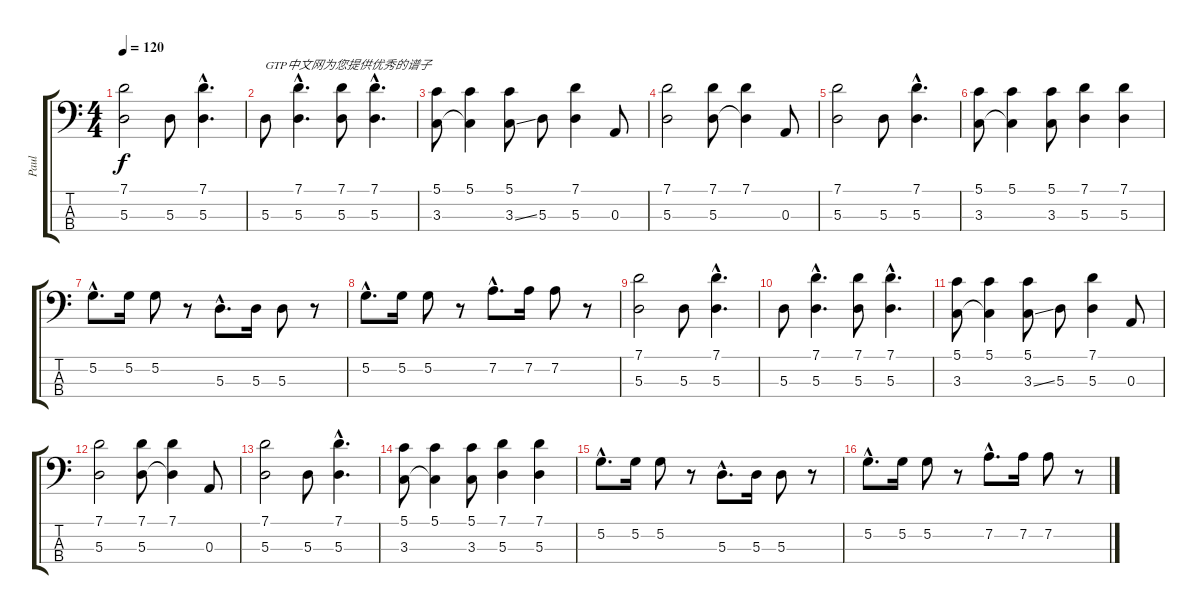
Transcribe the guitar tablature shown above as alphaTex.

\track ("Paul" "Paul") {instrument fretlessbass}
\staff {score tabs}
\tuning (G2 D2 A1 E1) {hide}
\ts (4 4)
\tempo 120
\clef f4
\ks c
(7.1 5.3).2{dy f instrument fretlessbass} 5.3.8 (7.1{hac} 5.3{hac}).4{d} |
5.3.8{txt "GTP中文网为您提供优秀的谱子"} (7.1{hac} 5.3{hac}).4{d} (7.1 5.3).8 (7.1{hac} 5.3{hac}).4{d} |
(5.1 3.3).8 (5.1 3.3{t}).4 (5.1 3.3{ss}).8 5.3.8 (7.1 5.3).4 0.3.8 |
(7.1 5.3).2 (7.1 5.3).8 (7.1 5.3{t}).4 0.3.8 |
(7.1 5.3).2 5.3.8 (7.1{hac} 5.3{hac}).4{d} |
(5.1 3.3).8 (5.1 3.3{t}).4 (5.1 3.3).8 (7.1 5.3).4 (7.1 5.3).4 |
5.2{hac}.8{d} 5.2.16 5.2.8 r.8 5.3{hac}.8{d} 5.3.16 5.3.8 r.8 |
5.2{hac}.8{d} 5.2.16 5.2.8 r.8 7.2{hac}.8{d} 7.2.16 7.2.8 r.8 |
(7.1 5.3).2 5.3.8 (7.1{hac} 5.3{hac}).4{d} |
5.3.8 (7.1{hac} 5.3{hac}).4{d} (7.1 5.3).8 (7.1{hac} 5.3{hac}).4{d} |
(5.1 3.3).8 (5.1 3.3{t}).4 (5.1 3.3{ss}).8 5.3.8 (7.1 5.3).4 0.3.8 |
(7.1 5.3).2 (7.1 5.3).8 (7.1 5.3{t}).4 0.3.8 |
(7.1 5.3).2 5.3.8 (7.1{hac} 5.3{hac}).4{d} |
(5.1 3.3).8 (5.1 3.3{t}).4 (5.1 3.3).8 (7.1 5.3).4 (7.1 5.3).4 |
5.2{hac}.8{d} 5.2.16 5.2.8 r.8 5.3{hac}.8{d} 5.3.16 5.3.8 r.8 |
5.2{hac}.8{d} 5.2.16 5.2.8 r.8 7.2{hac}.8{d} 7.2.16 7.2.8 r.8
